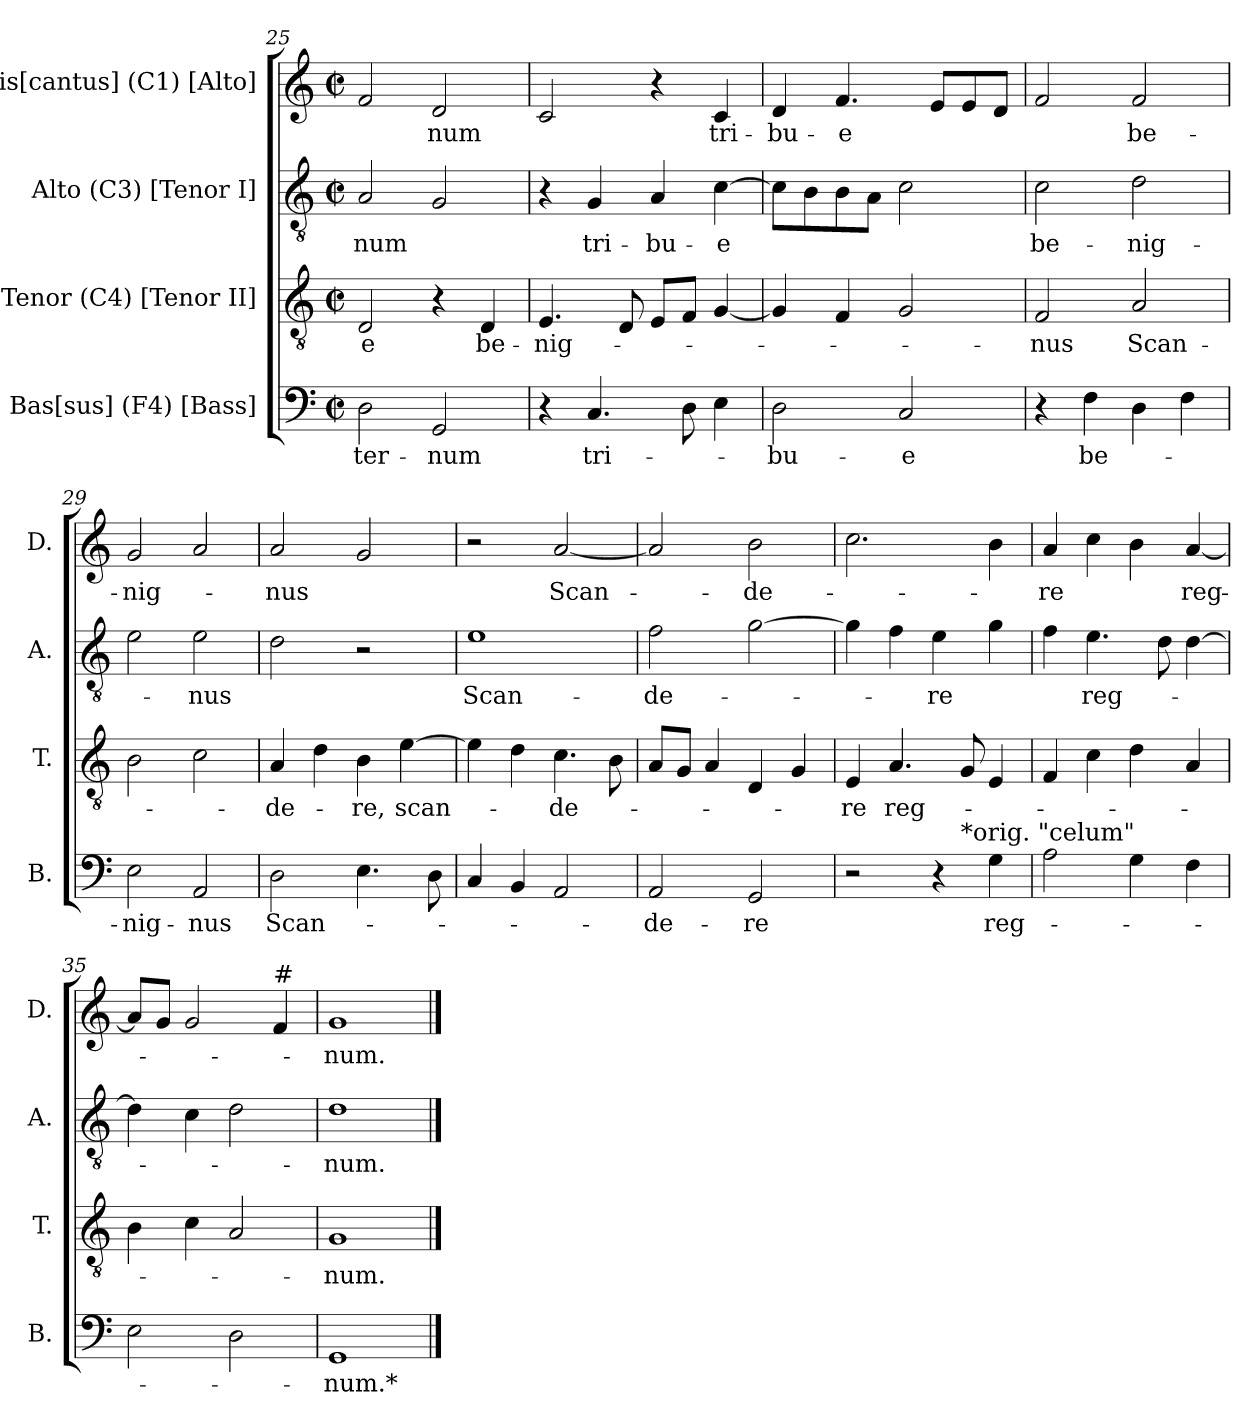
**kern	**text	**kern	**text	**kern	**text	**kern	**text
*part4	*part4	*part3	*part3	*part2	*part2	*part1	*part1
*staff4	*staff4	*staff3	*staff3	*staff2	*staff2	*staff1	*staff1
*I"Bas[sus] (F4) [Bass]	*	*I"Tenor (C4) [Tenor II]	*	*I"Alto (C3) [Tenor I]	*	*I"Dis[cantus] (C1) [Alto]	*
*I'B.	*	*I'T.	*	*I'A.	*	*I'D.	*
*clefF4	*	*clefGv2	*	*clefGv2	*	*clefG2	*
*k[]	*	*k[]	*	*k[]	*	*k[]	*
*C:	*	*C:	*	*C:	*	*C:	*
*M2/2	*	*M2/2	*	*M2/2	*	*M2/2	*
*met(c|)	*	*met(c|)	*	*met(c|)	*	*met(c|)	*
=25	=25	=25	=25	=25	=25	=25	=25
!	!LO:LY:b	!	!LO:LY:b	!	!LO:LY:b	!	!
2D\	-ter-	2D/	-e	2A/	-num	2f/	.
!	!LO:LY:b	!	!	!	!	!	!LO:LY:b
2GG/	-num	4r	.	2G/	.	2d/	-num
!	!	!	!LO:LY:b	!	!	!	!
.	.	4D/	be-	.	.	.	.
=26	=26	=26	=26	=26	=26	=26	=26
!	!	!	!LO:LY:b	!	!	!	!
4r	.	4.E/	-nig-	4r	.	2c/	.
!	!LO:LY:b	!	!	!	!LO:LY:b	!	!
4.C/	tri-	.	.	4G/	tri-	.	.
.	.	8D/	.	.	.	.	.
!	!	!	!	!	!LO:LY:b	!	!
.	.	8E/L	.	4A/	-bu-	4r	.
8D\	.	8F/J	.	.	.	.	.
!	!	!	!	!	!LO:LY:b	!	!LO:LY:b
4E\	.	[<4G/	.	[>4c\	-e	4c/	tri-
=27	=27	=27	=27	=27	=27	=27	=27
!	!LO:LY:b	!	!	!	!	!	!LO:LY:b
2D\	-bu-	4G/]	.	8c\L]	.	4d/	-bu-
.	.	.	.	8B\	.	.	.
!	!	!	!	!	!	!	!LO:LY:b
.	.	4F/	.	8B\	.	4.f/	-e
.	.	.	.	8A\J	.	.	.
!	!LO:LY:b	!	!	!	!	!	!
2C/	-e	2G/	.	2c\	.	.	.
.	.	.	.	.	.	8e/L	.
.	.	.	.	.	.	8e/	.
.	.	.	.	.	.	8d/J	.
=28	=28	=28	=28	=28	=28	=28	=28
!	!	!	!LO:LY:b	!	!LO:LY:b	!	!
4r	.	2F/	-nus	2c\	be-	2f/	.
!	!LO:LY:b	!	!	!	!	!	!
4F\	be-	.	.	.	.	.	.
!	!	!	!LO:LY:b	!	!LO:LY:b	!	!LO:LY:b
4D\	.	2A/	Scan-	2d\	-nig-	2f/	be-
4F\	.	.	.	.	.	.	.
!!LO:LB:g=z
=29	=29	=29	=29	=29	=29	=29	=29
!	!LO:LY:b	!	!	!	!	!	!LO:LY:b
2E\	-nig-	2B\	.	2e\	.	2g/	-nig-
!	!LO:LY:b	!	!	!	!LO:LY:b	!	!
2AA/	-nus	2c\	.	2e\	-nus	2a/	.
=30	=30	=30	=30	=30	=30	=30	=30
!	!LO:LY:b	!	!LO:LY:b	!	!	!	!LO:LY:b
2D\	Scan-	4A/	-de-	2d\	.	2a/	-nus
.	.	4d\	.	.	.	.	.
!	!	!	!LO:LY:b	!	!	!	!
4.E\	.	4B\	-re,	2r	.	2g/	.
!	!	!	!LO:LY:b	!	!	!	!
.	.	[>4e\	scan-	.	.	.	.
8D\	.	.	.	.	.	.	.
=31	=31	=31	=31	=31	=31	=31	=31
!	!	!	!	!	!LO:LY:b	!	!
4C/	.	4e\]	.	1e	Scan-	2r	.
4BB/	.	4d\	.	.	.	.	.
!	!	!	!LO:LY:b	!	!	!	!LO:LY:b
2AA/	.	4.c\	-de-	.	.	[<2a/	Scan-
.	.	8B\	.	.	.	.	.
=32	=32	=32	=32	=32	=32	=32	=32
!	!LO:LY:b	!	!	!	!LO:LY:b	!	!
2AA/	-de-	8A/L	.	2f\	-de-	2a/]	.
.	.	8G/J	.	.	.	.	.
.	.	4A/	.	.	.	.	.
!	!LO:LY:b	!	!	!	!	!	!LO:LY:b
2GG/	-re	4D/	.	[>2g\	.	2b\	-de-
.	.	4G/	.	.	.	.	.
=33	=33	=33	=33	=33	=33	=33	=33
!	!	!	!LO:LY:b	!	!	!	!
*^	*	*	*	*	*	*	*
2r	2ryy	.	4E/	-re	4g\]	.	2.cc\	.
!	!	!	!	!LO:LY:b	!	!	!	!
.	.	.	4.A/	reg-	4f\	.	.	.
!	!	!	!	!	!	!LO:LY:b	!	!
4r	8ryy	.	.	.	4e\	-re	.	.
!	!LO:TX:a:t=*orig. "celum"	!	!	!	!	!	!	!
.	4.ryy	.	8G/	.	.	.	.	.
!	!	!LO:LY:b	!	!	!	!	!	!
4G\	.	reg-	4E/	.	4g\	.	4b\	.
=34	=34	=34	=34	=34	=34	=34	=34	=34
!	!	!	!	!	!	!	!	!LO:LY:b
*v	*v	*	*	*	*	*	*	*
2A\	.	4F/	.	4f\	.	4a/	-re
!	!	!	!	!	!LO:LY:b	!	!
.	.	4c\	.	4.e\	reg-	4cc\	.
4G\	.	4d\	.	.	.	4b\	.
.	.	.	.	8d\	.	.	.
!	!	!	!	!	!	!	!LO:LY:b
4F\	.	4A/	.	[>4d\	.	[<4a/	reg-
=35	=35	=35	=35	=35	=35	=35	=35
2E\	.	4B\	.	4d\]	.	8a/L]	.
.	.	.	.	.	.	8g/J	.
.	.	4c\	.	4c\	.	2g/	.
2D\	.	2A/	.	2d\	.	.	.
!	!	!	!	!	!	!LO:TX:a:t=#	!
.	.	.	.	.	.	4f/	.
=36	=36	=36	=36	=36	=36	=36	=36
!	!LO:LY:b	!	!LO:LY:b	!	!LO:LY:b	!	!LO:LY:b
1GG	-num.*	1G	-num.	1d	-num.	1g	-num.
==	==	==	==	==	==	==	==
*-	*-	*-	*-	*-	*-	*-	*-
